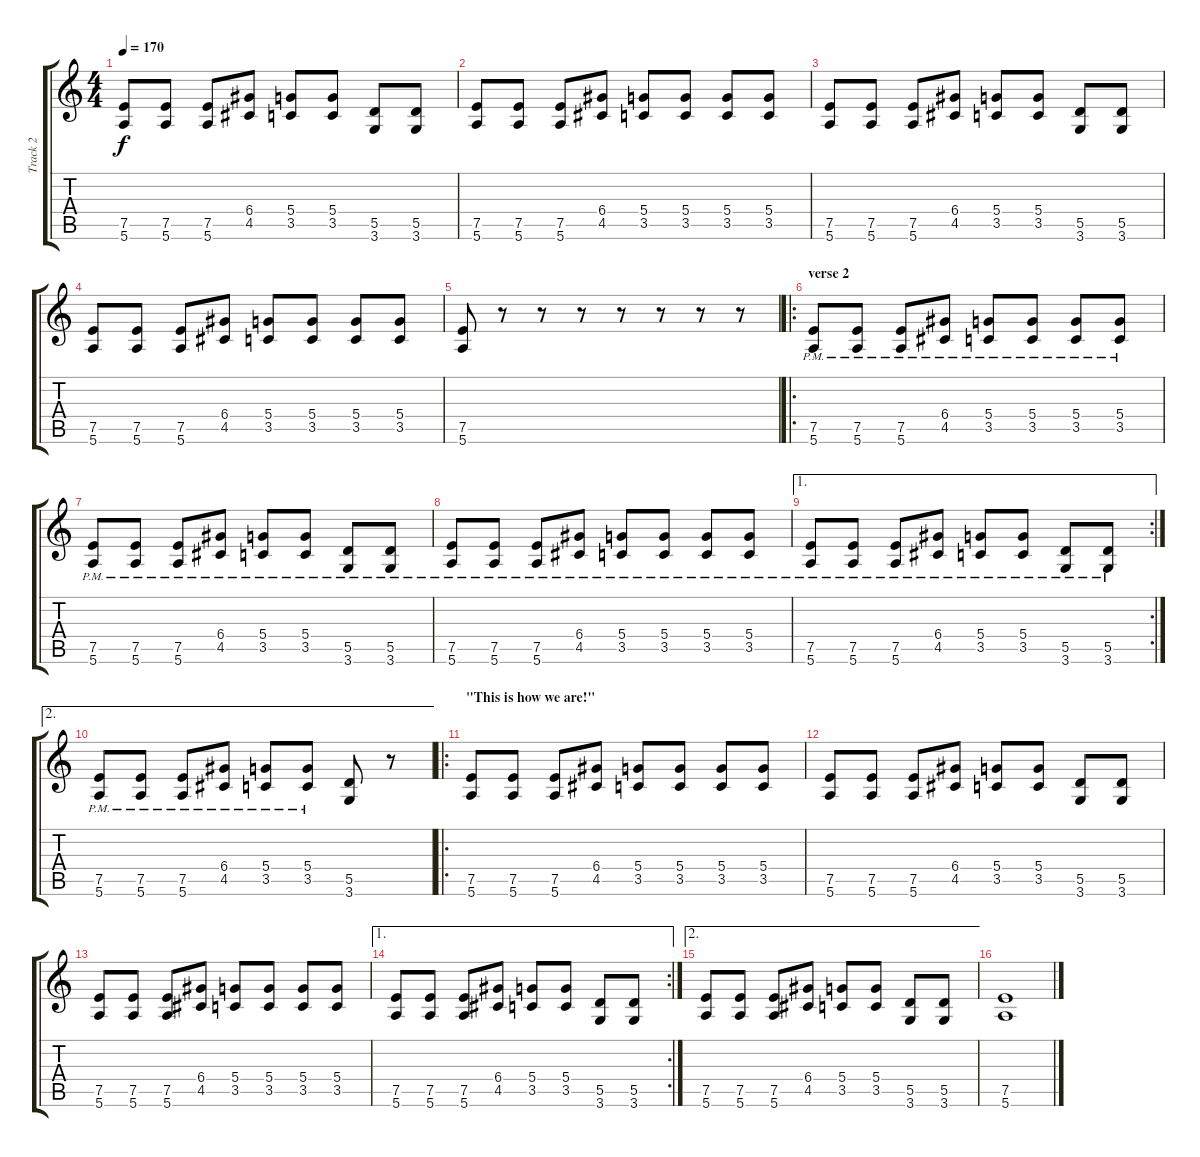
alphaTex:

\track ("Track 2" "Track 2") {instrument distortionguitar}
\staff {score tabs}
\tuning (E4 B3 G3 D3 A2 E2) {hide}
\ts (4 4)
\tempo 170
\clef g2
\ks c
(7.5 5.6).8{dy f} (7.5 5.6).8 (7.5 5.6).8 (6.4 4.5).8 (5.4 3.5).8 (5.4 3.5).8 (5.5 3.6).8 (5.5 3.6).8 |
(7.5 5.6).8 (7.5 5.6).8 (7.5 5.6).8 (6.4 4.5).8 (5.4 3.5).8 (5.4 3.5).8 (5.4 3.5).8 (5.4 3.5).8 |
(7.5 5.6).8 (7.5 5.6).8 (7.5 5.6).8 (6.4 4.5).8 (5.4 3.5).8 (5.4 3.5).8 (5.5 3.6).8 (5.5 3.6).8 |
(7.5 5.6).8 (7.5 5.6).8 (7.5 5.6).8 (6.4 4.5).8 (5.4 3.5).8 (5.4 3.5).8 (5.4 3.5).8 (5.4 3.5).8 |
(7.5 5.6).8 r.8 r.8 r.8 r.8 r.8 r.8 r.8 |
\ro
\section ("" "verse 2")
(7.5{pm} 5.6{pm}).8 (7.5{pm} 5.6{pm}).8 (7.5{pm} 5.6{pm}).8 (6.4{pm} 4.5{pm}).8 (5.4{pm} 3.5{pm}).8 (5.4{pm} 3.5{pm}).8 (5.4{pm} 3.5{pm}).8 (5.4{pm} 3.5{pm}).8 |
(7.5{pm} 5.6{pm}).8 (7.5{pm} 5.6{pm}).8 (7.5{pm} 5.6{pm}).8 (6.4{pm} 4.5{pm}).8 (5.4{pm} 3.5{pm}).8 (5.4{pm} 3.5{pm}).8 (5.5{pm} 3.6{pm}).8 (5.5{pm} 3.6{pm}).8 |
(7.5{pm} 5.6{pm}).8 (7.5{pm} 5.6{pm}).8 (7.5{pm} 5.6{pm}).8 (6.4{pm} 4.5{pm}).8 (5.4{pm} 3.5{pm}).8 (5.4{pm} 3.5{pm}).8 (5.4{pm} 3.5{pm}).8 (5.4{pm} 3.5{pm}).8 |
\ae 1
\rc 2
(7.5{pm} 5.6{pm}).8 (7.5{pm} 5.6{pm}).8 (7.5{pm} 5.6{pm}).8 (6.4{pm} 4.5{pm}).8 (5.4{pm} 3.5{pm}).8 (5.4{pm} 3.5{pm}).8 (5.5{pm} 3.6{pm}).8 (5.5{pm} 3.6{pm}).8 |
\ae 2
(7.5{pm} 5.6{pm}).8 (7.5{pm} 5.6{pm}).8 (7.5{pm} 5.6{pm}).8 (6.4{pm} 4.5{pm}).8 (5.4{pm} 3.5{pm}).8 (5.4{pm} 3.5{pm}).8 (5.5 3.6).8 r.8 |
\ro
\section ("" "\"This is how we are!\"")
(7.5 5.6).8 (7.5 5.6).8 (7.5 5.6).8 (6.4 4.5).8 (5.4 3.5).8 (5.4 3.5).8 (5.4 3.5).8 (5.4 3.5).8 |
(7.5 5.6).8 (7.5 5.6).8 (7.5 5.6).8 (6.4 4.5).8 (5.4 3.5).8 (5.4 3.5).8 (5.5 3.6).8 (5.5 3.6).8 |
(7.5 5.6).8 (7.5 5.6).8 (7.5 5.6).8 (6.4 4.5).8 (5.4 3.5).8 (5.4 3.5).8 (5.4 3.5).8 (5.4 3.5).8 |
\ae 1
\rc 2
(7.5 5.6).8 (7.5 5.6).8 (7.5 5.6).8 (6.4 4.5).8 (5.4 3.5).8 (5.4 3.5).8 (5.5 3.6).8 (5.5 3.6).8 |
\ae 2
(7.5 5.6).8 (7.5 5.6).8 (7.5 5.6).8 (6.4 4.5).8 (5.4 3.5).8 (5.4 3.5).8 (5.5 3.6).8 (5.5 3.6).8 |
(7.5 5.6).1
